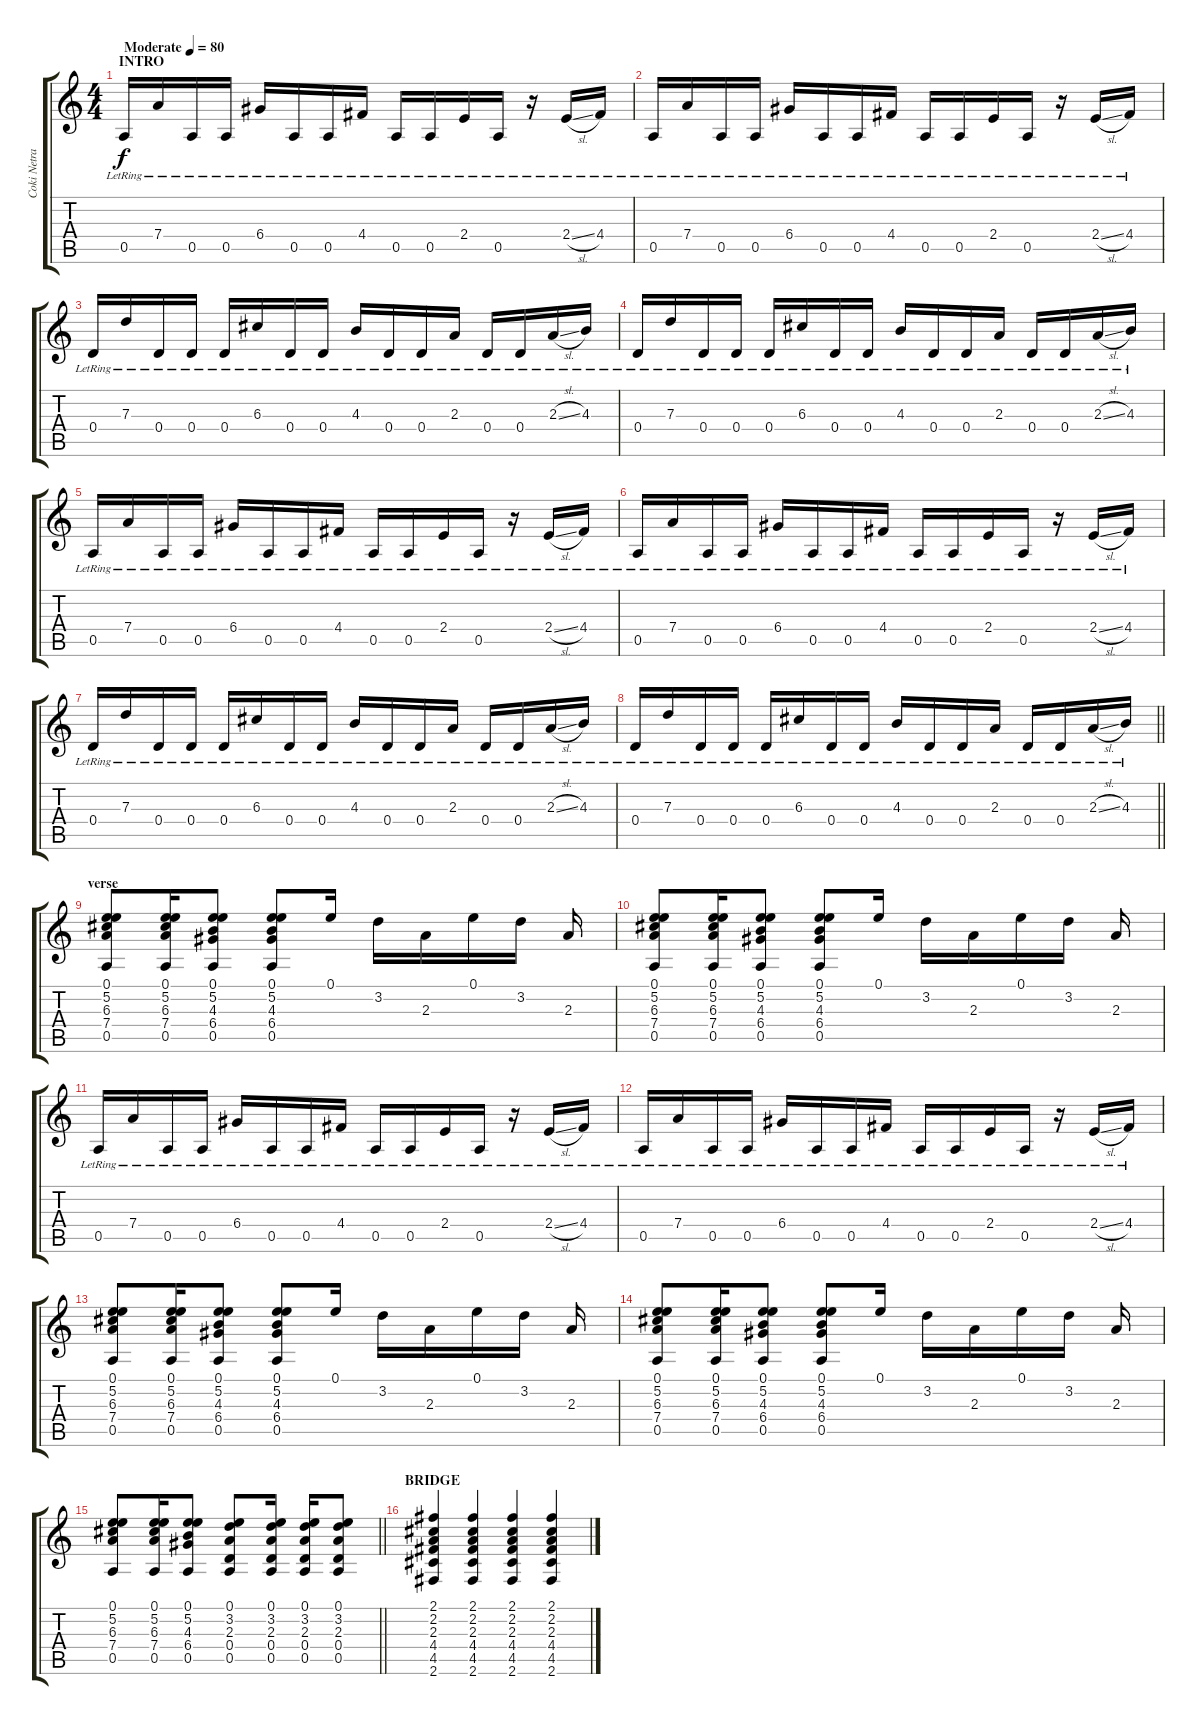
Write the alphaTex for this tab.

\track ("Coki Netral" "Coki Netra") {instrument electricguitarclean}
\staff {score tabs}
\tuning (E4 B3 G3 D3 A2 E2) {hide}
\ts (4 4)
\section ("" "INTRO")
\tempo (80 "Moderate")
\clef g2
\ks c
0.5{lr}.16{dy f instrument electricguitarclean} 7.4{lr}.16 0.5{lr}.16 0.5{lr}.16 6.4{lr}.16 0.5{lr}.16 0.5{lr}.16 4.4{lr}.16 0.5{lr}.16 0.5{lr}.16 2.4{lr}.16 0.5{lr}.16 r.16 2.4{sl lr}.16 4.4{lr}.16 |
0.5{lr}.16 7.4{lr}.16 0.5{lr}.16 0.5{lr}.16 6.4{lr}.16 0.5{lr}.16 0.5{lr}.16 4.4{lr}.16 0.5{lr}.16 0.5{lr}.16 2.4{lr}.16 0.5{lr}.16 r.16 2.4{sl lr}.16 4.4{lr}.16 |
0.4{lr}.16 7.3{lr}.16 0.4{lr}.16 0.4{lr}.16 0.4{lr}.16 6.3{lr}.16 0.4{lr}.16 0.4{lr}.16 4.3{lr}.16 0.4{lr}.16 0.4{lr}.16 2.3{lr}.16 0.4{lr}.16 0.4{lr}.16 2.3{sl lr}.16 4.3{lr}.16 |
0.4{lr}.16 7.3{lr}.16 0.4{lr}.16 0.4{lr}.16 0.4{lr}.16 6.3{lr}.16 0.4{lr}.16 0.4{lr}.16 4.3{lr}.16 0.4{lr}.16 0.4{lr}.16 2.3{lr}.16 0.4{lr}.16 0.4{lr}.16 2.3{sl lr}.16 4.3{lr}.16 |
0.5{lr}.16 7.4{lr}.16 0.5{lr}.16 0.5{lr}.16 6.4{lr}.16 0.5{lr}.16 0.5{lr}.16 4.4{lr}.16 0.5{lr}.16 0.5{lr}.16 2.4{lr}.16 0.5{lr}.16 r.16 2.4{sl lr}.16 4.4{lr}.16 |
0.5{lr}.16 7.4{lr}.16 0.5{lr}.16 0.5{lr}.16 6.4{lr}.16 0.5{lr}.16 0.5{lr}.16 4.4{lr}.16 0.5{lr}.16 0.5{lr}.16 2.4{lr}.16 0.5{lr}.16 r.16 2.4{sl lr}.16 4.4{lr}.16 |
0.4{lr}.16 7.3{lr}.16 0.4{lr}.16 0.4{lr}.16 0.4{lr}.16 6.3{lr}.16 0.4{lr}.16 0.4{lr}.16 4.3{lr}.16 0.4{lr}.16 0.4{lr}.16 2.3{lr}.16 0.4{lr}.16 0.4{lr}.16 2.3{sl lr}.16 4.3{lr}.16 |
\barLineRight lightlight
0.4{lr}.16 7.3{lr}.16 0.4{lr}.16 0.4{lr}.16 0.4{lr}.16 6.3{lr}.16 0.4{lr}.16 0.4{lr}.16 4.3{lr}.16 0.4{lr}.16 0.4{lr}.16 2.3{lr}.16 0.4{lr}.16 0.4{lr}.16 2.3{sl lr}.16 4.3{lr}.16 |
\section ("" "verse")
(0.1 5.2 6.3 7.4 0.5).8 (0.1 5.2 6.3 7.4 0.5).16 (0.1 5.2 4.3 6.4 0.5).8 (0.1 5.2 4.3 6.4 0.5).8 0.1.16 3.2.16 2.3.16 0.1.16 3.2.16 2.3.16 |
(0.1 5.2 6.3 7.4 0.5).8 (0.1 5.2 6.3 7.4 0.5).16 (0.1 5.2 4.3 6.4 0.5).8 (0.1 5.2 4.3 6.4 0.5).8 0.1.16 3.2.16 2.3.16 0.1.16 3.2.16 2.3.16 |
0.5{lr}.16 7.4{lr}.16 0.5{lr}.16 0.5{lr}.16 6.4{lr}.16 0.5{lr}.16 0.5{lr}.16 4.4{lr}.16 0.5{lr}.16 0.5{lr}.16 2.4{lr}.16 0.5{lr}.16 r.16 2.4{sl lr}.16 4.4{lr}.16 |
0.5{lr}.16 7.4{lr}.16 0.5{lr}.16 0.5{lr}.16 6.4{lr}.16 0.5{lr}.16 0.5{lr}.16 4.4{lr}.16 0.5{lr}.16 0.5{lr}.16 2.4{lr}.16 0.5{lr}.16 r.16 2.4{sl lr}.16 4.4{lr}.16 |
(0.1 5.2 6.3 7.4 0.5).8 (0.1 5.2 6.3 7.4 0.5).16 (0.1 5.2 4.3 6.4 0.5).8 (0.1 5.2 4.3 6.4 0.5).8 0.1.16 3.2.16 2.3.16 0.1.16 3.2.16 2.3.16 |
(0.1 5.2 6.3 7.4 0.5).8 (0.1 5.2 6.3 7.4 0.5).16 (0.1 5.2 4.3 6.4 0.5).8 (0.1 5.2 4.3 6.4 0.5).8 0.1.16 3.2.16 2.3.16 0.1.16 3.2.16 2.3.16 |
\barLineRight lightlight
(0.1 5.2 6.3 7.4 0.5).8 (0.1 5.2 6.3 7.4 0.5).16 (0.1 5.2 4.3 6.4 0.5).8 (0.1 3.2 2.3 0.4 0.5).8 (0.1 3.2 2.3 0.4 0.5).16 (0.1 3.2 2.3 0.4 0.5).16 (0.1 3.2 2.3 0.4 0.5).8 |
\section ("" "BRIDGE")
(2.1 2.2 2.3 4.4 4.5 2.6).4 (2.1 2.2 2.3 4.4 4.5 2.6).4 (2.1 2.2 2.3 4.4 4.5 2.6).4 (2.1 2.2 2.3 4.4 4.5 2.6).4
